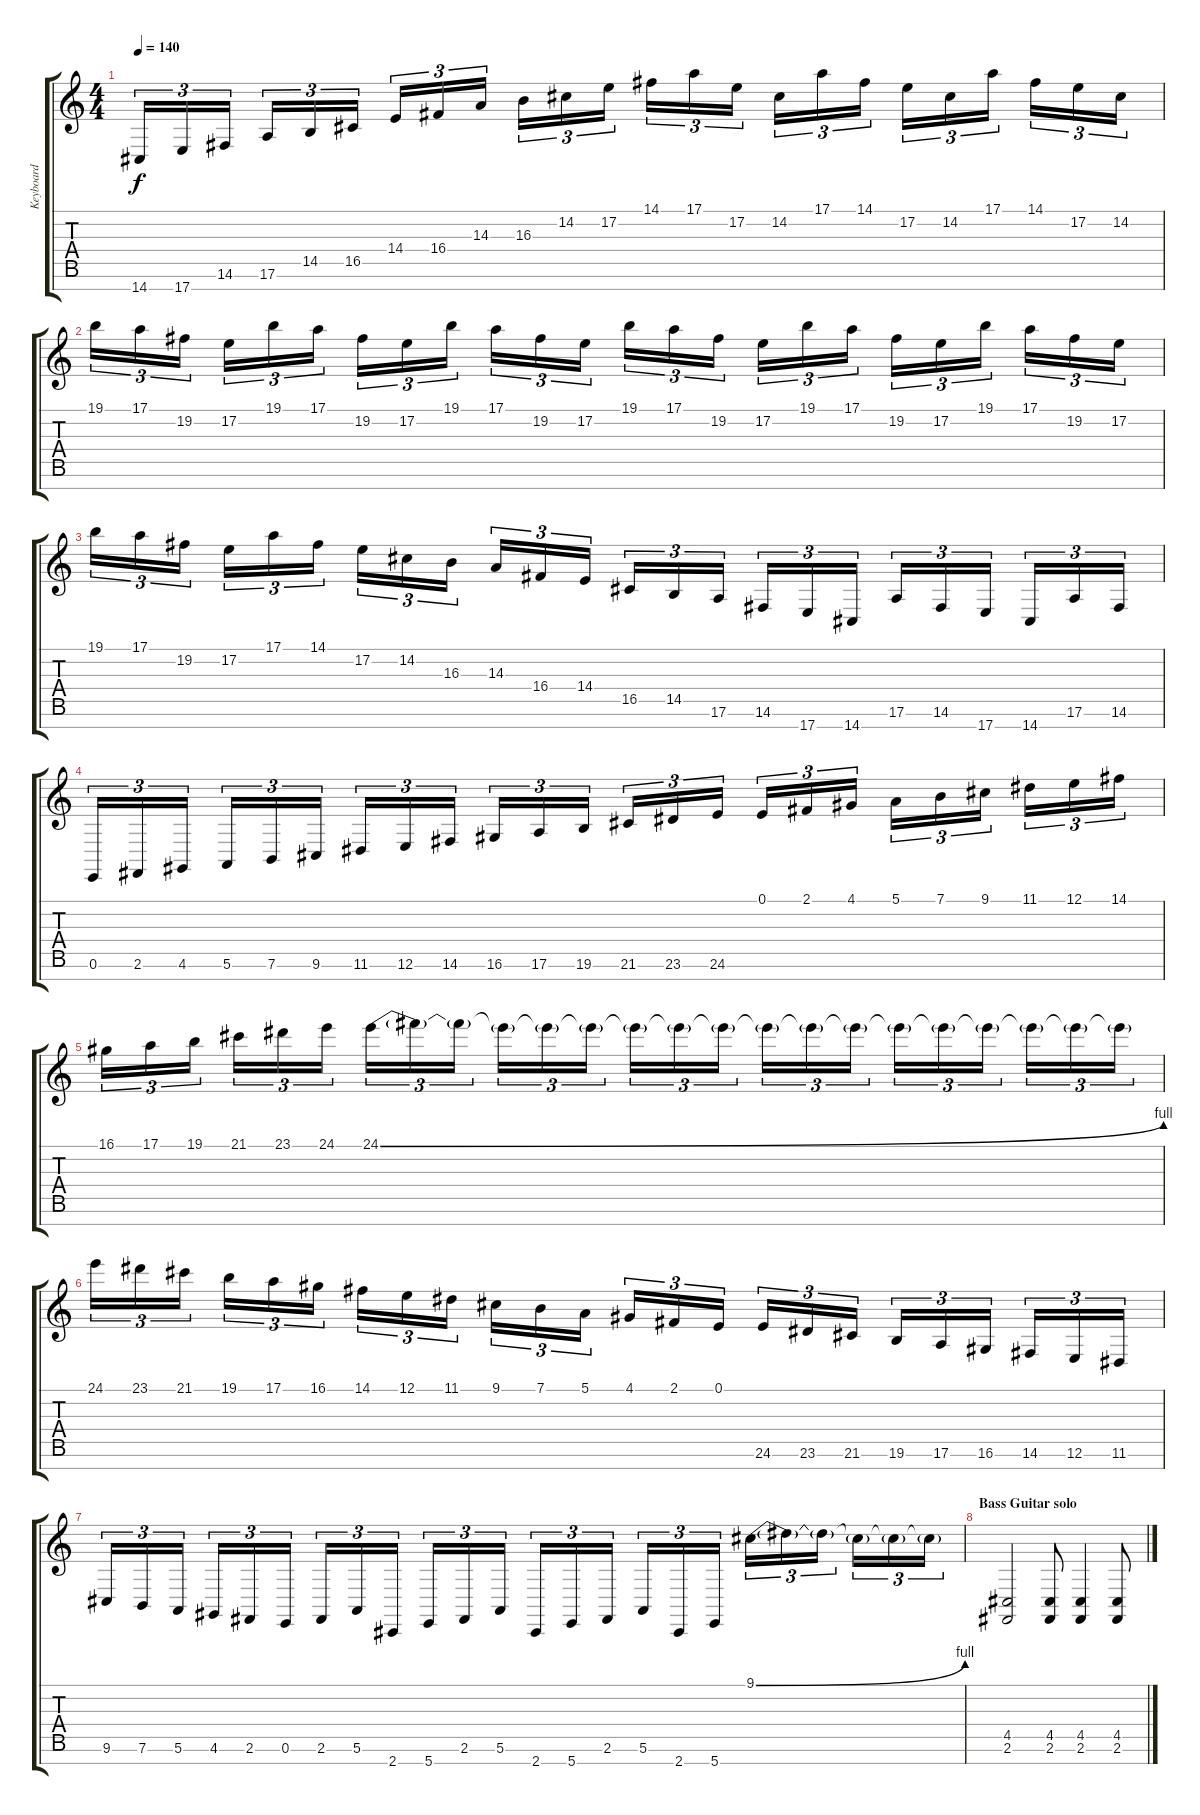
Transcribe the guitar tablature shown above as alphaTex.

\track ("Keyboard" "Keyboard") {instrument lead2sawtooth}
\staff {score tabs}
\tuning (E4 B3 G3 D3 A2 E2 B1) {hide}
\ts (4 4)
\tempo 140
\clef g2
\ks c
14.7.16{tu (3 2) dy f} 17.7.16{tu (3 2)} 14.6.16{tu (3 2)} 17.6.16{tu (3 2)} 14.5.16{tu (3 2)} 16.5.16{tu (3 2)} 14.4.16{tu (3 2)} 16.4.16{tu (3 2)} 14.3.16{tu (3 2)} 16.3.16{tu (3 2)} 14.2.16{tu (3 2)} 17.2.16{tu (3 2)} 14.1.16{tu (3 2)} 17.1.16{tu (3 2)} 17.2.16{tu (3 2)} 14.2.16{tu (3 2)} 17.1.16{tu (3 2)} 14.1.16{tu (3 2)} 17.2.16{tu (3 2)} 14.2.16{tu (3 2)} 17.1.16{tu (3 2)} 14.1.16{tu (3 2)} 17.2.16{tu (3 2)} 14.2.16{tu (3 2)} |
19.1.16{tu (3 2)} 17.1.16{tu (3 2)} 19.2.16{tu (3 2)} 17.2.16{tu (3 2)} 19.1.16{tu (3 2)} 17.1.16{tu (3 2)} 19.2.16{tu (3 2)} 17.2.16{tu (3 2)} 19.1.16{tu (3 2)} 17.1.16{tu (3 2)} 19.2.16{tu (3 2)} 17.2.16{tu (3 2)} 19.1.16{tu (3 2)} 17.1.16{tu (3 2)} 19.2.16{tu (3 2)} 17.2.16{tu (3 2)} 19.1.16{tu (3 2)} 17.1.16{tu (3 2)} 19.2.16{tu (3 2)} 17.2.16{tu (3 2)} 19.1.16{tu (3 2)} 17.1.16{tu (3 2)} 19.2.16{tu (3 2)} 17.2.16{tu (3 2)} |
19.1.16{tu (3 2)} 17.1.16{tu (3 2)} 19.2.16{tu (3 2)} 17.2.16{tu (3 2)} 17.1.16{tu (3 2)} 14.1.16{tu (3 2)} 17.2.16{tu (3 2)} 14.2.16{tu (3 2)} 16.3.16{tu (3 2)} 14.3.16{tu (3 2)} 16.4.16{tu (3 2)} 14.4.16{tu (3 2)} 16.5.16{tu (3 2)} 14.5.16{tu (3 2)} 17.6.16{tu (3 2)} 14.6.16{tu (3 2)} 17.7.16{tu (3 2)} 14.7.16{tu (3 2)} 17.6.16{tu (3 2)} 14.6.16{tu (3 2)} 17.7.16{tu (3 2)} 14.7.16{tu (3 2)} 17.6.16{tu (3 2)} 14.6.16{tu (3 2)} |
0.6.16{tu (3 2)} 2.6.16{tu (3 2)} 4.6.16{tu (3 2)} 5.6.16{tu (3 2)} 7.6.16{tu (3 2)} 9.6.16{tu (3 2)} 11.6.16{tu (3 2)} 12.6.16{tu (3 2)} 14.6.16{tu (3 2)} 16.6.16{tu (3 2)} 17.6.16{tu (3 2)} 19.6.16{tu (3 2)} 21.6.16{tu (3 2)} 23.6.16{tu (3 2)} 24.6.16{tu (3 2)} 0.1.16{tu (3 2)} 2.1.16{tu (3 2)} 4.1.16{tu (3 2)} 5.1.16{tu (3 2)} 7.1.16{tu (3 2)} 9.1.16{tu (3 2)} 11.1.16{tu (3 2)} 12.1.16{tu (3 2)} 14.1.16{tu (3 2)} |
16.1.16{tu (3 2)} 17.1.16{tu (3 2)} 19.1.16{tu (3 2)} 21.1.16{tu (3 2)} 23.1.16{tu (3 2)} 24.1.16{tu (3 2)} 24.1{be (bend 0 0 60 4)}.16{tu (3 2)} 24.1{t}.16{tu (3 2)} 24.1{t}.16{tu (3 2)} 24.1{t}.16{tu (3 2)} 24.1{t}.16{tu (3 2)} 24.1{t}.16{tu (3 2)} 24.1{t}.16{tu (3 2)} 24.1{t}.16{tu (3 2)} 24.1{t}.16{tu (3 2)} 24.1{t}.16{tu (3 2)} 24.1{t}.16{tu (3 2)} 24.1{t}.16{tu (3 2)} 24.1{t}.16{tu (3 2)} 24.1{t}.16{tu (3 2)} 24.1{t}.16{tu (3 2)} 24.1{t}.16{tu (3 2)} 24.1{t}.16{tu (3 2)} 24.1{t}.16{tu (3 2)} |
24.1.16{tu (3 2)} 23.1.16{tu (3 2)} 21.1.16{tu (3 2)} 19.1.16{tu (3 2)} 17.1.16{tu (3 2)} 16.1.16{tu (3 2)} 14.1.16{tu (3 2)} 12.1.16{tu (3 2)} 11.1.16{tu (3 2)} 9.1.16{tu (3 2)} 7.1.16{tu (3 2)} 5.1.16{tu (3 2)} 4.1.16{tu (3 2)} 2.1.16{tu (3 2)} 0.1.16{tu (3 2)} 24.6.16{tu (3 2)} 23.6.16{tu (3 2)} 21.6.16{tu (3 2)} 19.6.16{tu (3 2)} 17.6.16{tu (3 2)} 16.6.16{tu (3 2)} 14.6.16{tu (3 2)} 12.6.16{tu (3 2)} 11.6.16{tu (3 2)} |
9.6.16{tu (3 2)} 7.6.16{tu (3 2)} 5.6.16{tu (3 2)} 4.6.16{tu (3 2)} 2.6.16{tu (3 2)} 0.6.16{tu (3 2)} 2.6.16{tu (3 2)} 5.6.16{tu (3 2)} 2.7.16{tu (3 2)} 5.7.16{tu (3 2)} 2.6.16{tu (3 2)} 5.6.16{tu (3 2)} 2.7.16{tu (3 2)} 5.7.16{tu (3 2)} 2.6.16{tu (3 2)} 5.6.16{tu (3 2)} 2.7.16{tu (3 2)} 5.7.16{tu (3 2)} 9.1{be (bend 0 0 60 4)}.16{tu (3 2)} 9.1{t}.16{tu (3 2)} 9.1{t}.16{tu (3 2)} 9.1{t}.16{tu (3 2)} 9.1{t}.16{tu (3 2)} 9.1{t}.16{tu (3 2)} |
\section ("" "Bass Guitar solo")
(4.5 2.6).2{volume 8} (4.5 2.6).8 (4.5 2.6).4 (4.5 2.6).8
